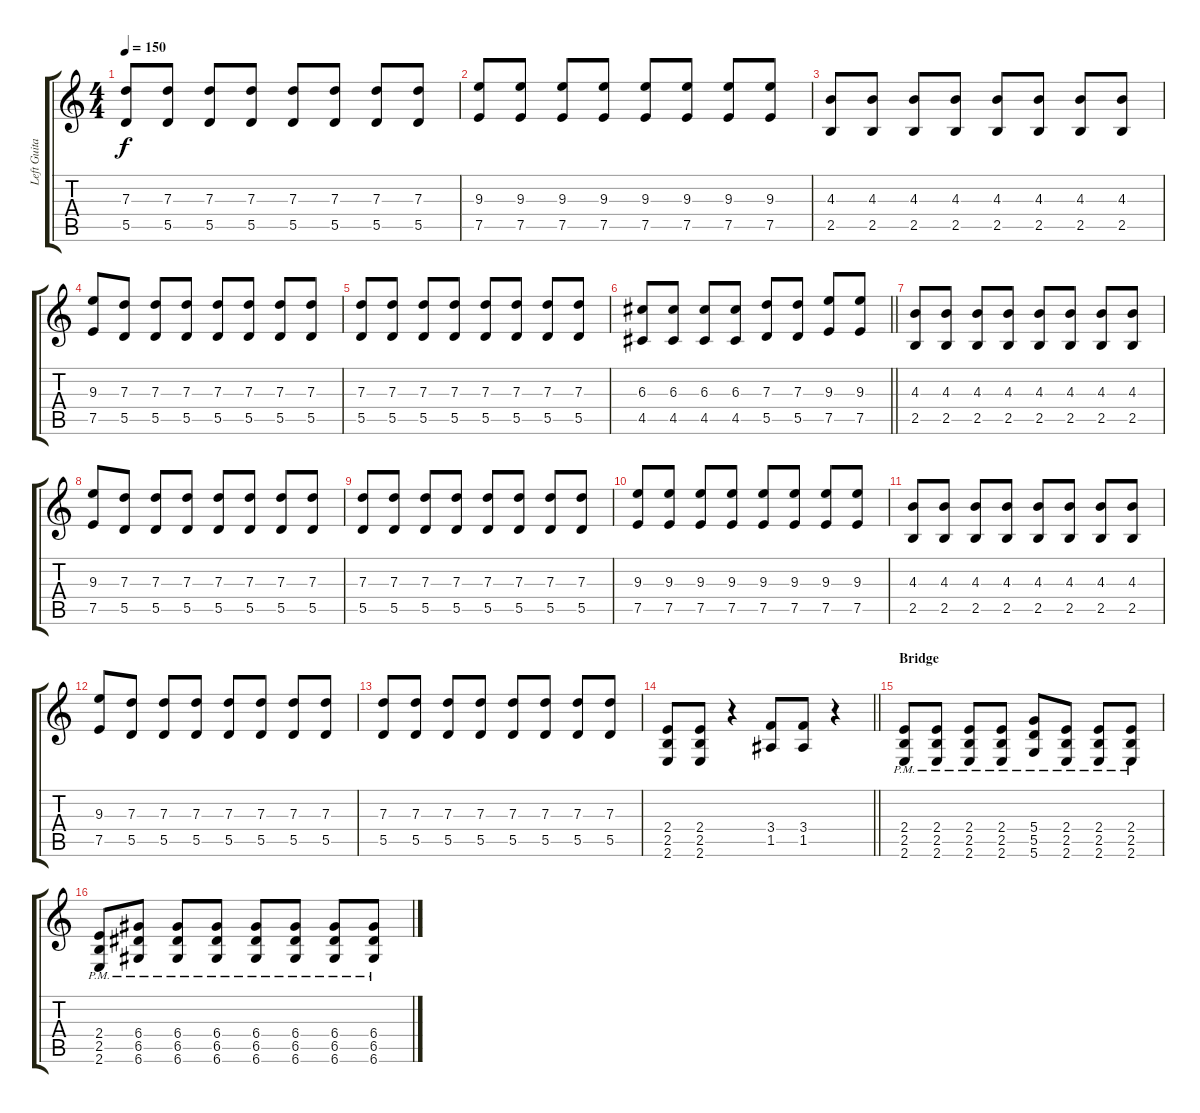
\track ("Left Guitar" "Left Guita") {instrument distortionguitar}
\staff {score tabs}
\tuning (E4 B3 G3 D3 A2 D2) {hide}
\ts (4 4)
\tempo 150
\clef g2
\ks c
(7.3 5.5).8{dy f} (7.3 5.5).8 (7.3 5.5).8 (7.3 5.5).8 (7.3 5.5).8 (7.3 5.5).8 (7.3 5.5).8 (7.3 5.5).8 |
(9.3 7.5).8 (9.3 7.5).8 (9.3 7.5).8 (9.3 7.5).8 (9.3 7.5).8 (9.3 7.5).8 (9.3 7.5).8 (9.3 7.5).8 |
(4.3 2.5).8 (4.3 2.5).8 (4.3 2.5).8 (4.3 2.5).8 (4.3 2.5).8 (4.3 2.5).8 (4.3 2.5).8 (4.3 2.5).8 |
(9.3 7.5).8 (7.3 5.5).8 (7.3 5.5).8 (7.3 5.5).8 (7.3 5.5).8 (7.3 5.5).8 (7.3 5.5).8 (7.3 5.5).8 |
(7.3 5.5).8 (7.3 5.5).8 (7.3 5.5).8 (7.3 5.5).8 (7.3 5.5).8 (7.3 5.5).8 (7.3 5.5).8 (7.3 5.5).8 |
\barLineRight lightlight
(6.3 4.5).8 (6.3 4.5).8 (6.3 4.5).8 (6.3 4.5).8 (7.3 5.5).8 (7.3 5.5).8 (9.3 7.5).8 (9.3 7.5).8 |
(4.3 2.5).8 (4.3 2.5).8 (4.3 2.5).8 (4.3 2.5).8 (4.3 2.5).8 (4.3 2.5).8 (4.3 2.5).8 (4.3 2.5).8 |
(9.3 7.5).8 (7.3 5.5).8 (7.3 5.5).8 (7.3 5.5).8 (7.3 5.5).8 (7.3 5.5).8 (7.3 5.5).8 (7.3 5.5).8 |
(7.3 5.5).8 (7.3 5.5).8 (7.3 5.5).8 (7.3 5.5).8 (7.3 5.5).8 (7.3 5.5).8 (7.3 5.5).8 (7.3 5.5).8 |
(9.3 7.5).8 (9.3 7.5).8 (9.3 7.5).8 (9.3 7.5).8 (9.3 7.5).8 (9.3 7.5).8 (9.3 7.5).8 (9.3 7.5).8 |
(4.3 2.5).8 (4.3 2.5).8 (4.3 2.5).8 (4.3 2.5).8 (4.3 2.5).8 (4.3 2.5).8 (4.3 2.5).8 (4.3 2.5).8 |
(9.3 7.5).8 (7.3 5.5).8 (7.3 5.5).8 (7.3 5.5).8 (7.3 5.5).8 (7.3 5.5).8 (7.3 5.5).8 (7.3 5.5).8 |
(7.3 5.5).8 (7.3 5.5).8 (7.3 5.5).8 (7.3 5.5).8 (7.3 5.5).8 (7.3 5.5).8 (7.3 5.5).8 (7.3 5.5).8 |
\barLineRight lightlight
(2.4 2.5 2.6).8 (2.4 2.5 2.6).8 r.4 (3.4 1.5).8 (3.4 1.5).8 r.4 |
\section ("" "Bridge")
(2.4{pm} 2.5{pm} 2.6{pm}).8{volume 13} (2.4{pm} 2.5{pm} 2.6{pm}).8 (2.4{pm} 2.5{pm} 2.6{pm}).8 (2.4{pm} 2.5{pm} 2.6{pm}).8 (5.4{pm} 5.5 5.6{pm}).8 (2.4{pm} 2.5{pm} 2.6{pm}).8 (2.4{pm} 2.5{pm} 2.6{pm}).8 (2.4{pm} 2.5{pm} 2.6{pm}).8 |
(2.4{pm} 2.5{pm} 2.6{pm}).8 (6.4{pm} 6.5{pm} 6.6{pm}).8 (6.4{pm} 6.5{pm} 6.6{pm}).8 (6.4{pm} 6.5{pm} 6.6{pm}).8 (6.4{pm} 6.5{pm} 6.6{pm}).8 (6.4{pm} 6.5{pm} 6.6{pm}).8 (6.4{pm} 6.5{pm} 6.6{pm}).8 (6.4{pm} 6.5{pm} 6.6{pm}).8
